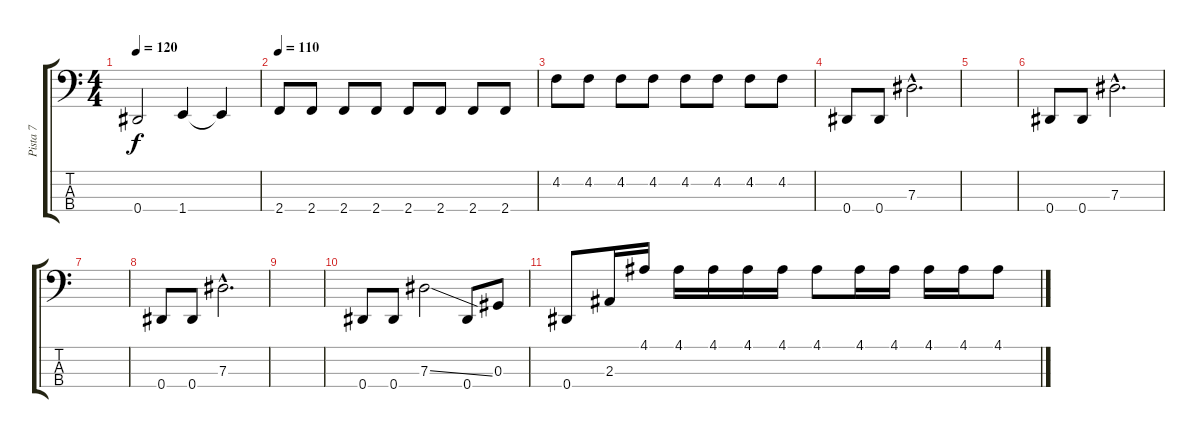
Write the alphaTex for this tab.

\track ("Pista 7" "Pista 7") {instrument electricbasspick}
\staff {score tabs}
\tuning (Gb2 Db2 Ab1 Eb1) {hide}
\ts (4 4)
\tempo 120
\clef f4
\ks c
0.4{t}.2{dy f} 1.4.4 1.4{t}.4 |
\tempo 110
2.4.8 2.4.8 2.4.8 2.4.8 2.4.8 2.4.8 2.4.8 2.4.8 |
4.2.8 4.2.8 4.2.8 4.2.8 4.2.8 4.2.8 4.2.8 4.2.8 |
0.4.8 0.4.8 7.3{hac}.2{d} |
|
0.4.8 0.4.8 7.3{hac}.2{d} |
|
0.4.8 0.4.8 7.3{hac}.2{d} |
|
0.4.8 0.4.8 7.3{ss}.2 0.4.8 0.3.8 |
0.4.8 2.3.16 4.1.16 4.1.16 4.1.16 4.1.16 4.1.16 4.1.8 4.1.16 4.1.16 4.1.16 4.1.16 4.1.8
